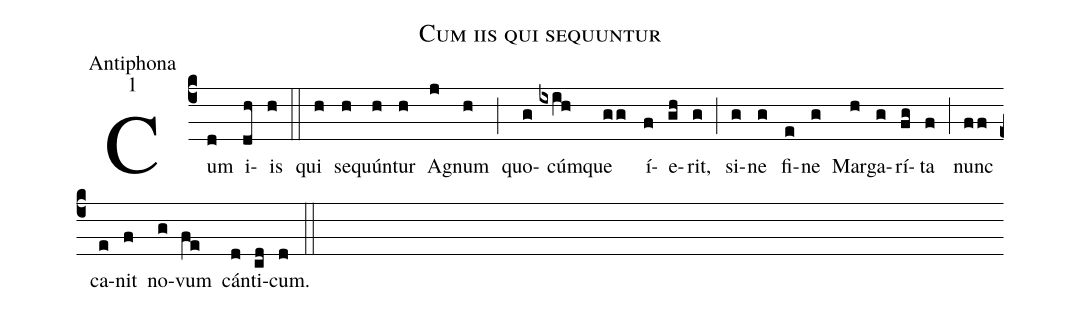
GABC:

name:Cum iis qui sequuntur;
office-part:Antiphona;
mode:1;
%%
(c4) Cum(d) i(dh)is(h) (::)
qui(h) se(h)quún(h)tur(h) A(j)gnum(h) (;) quo(g)cúm(ixih)que(gg) í(f)e(gh)rit,(g) (;) si(g)ne(g) fi(e)ne(g) Mar(h)ga(g)rí(fg)ta(f) (;) nunc(ff) ca(e)nit(f) no(g)vum(fe) cán(d)ti(cd)cum.(d) (::)
